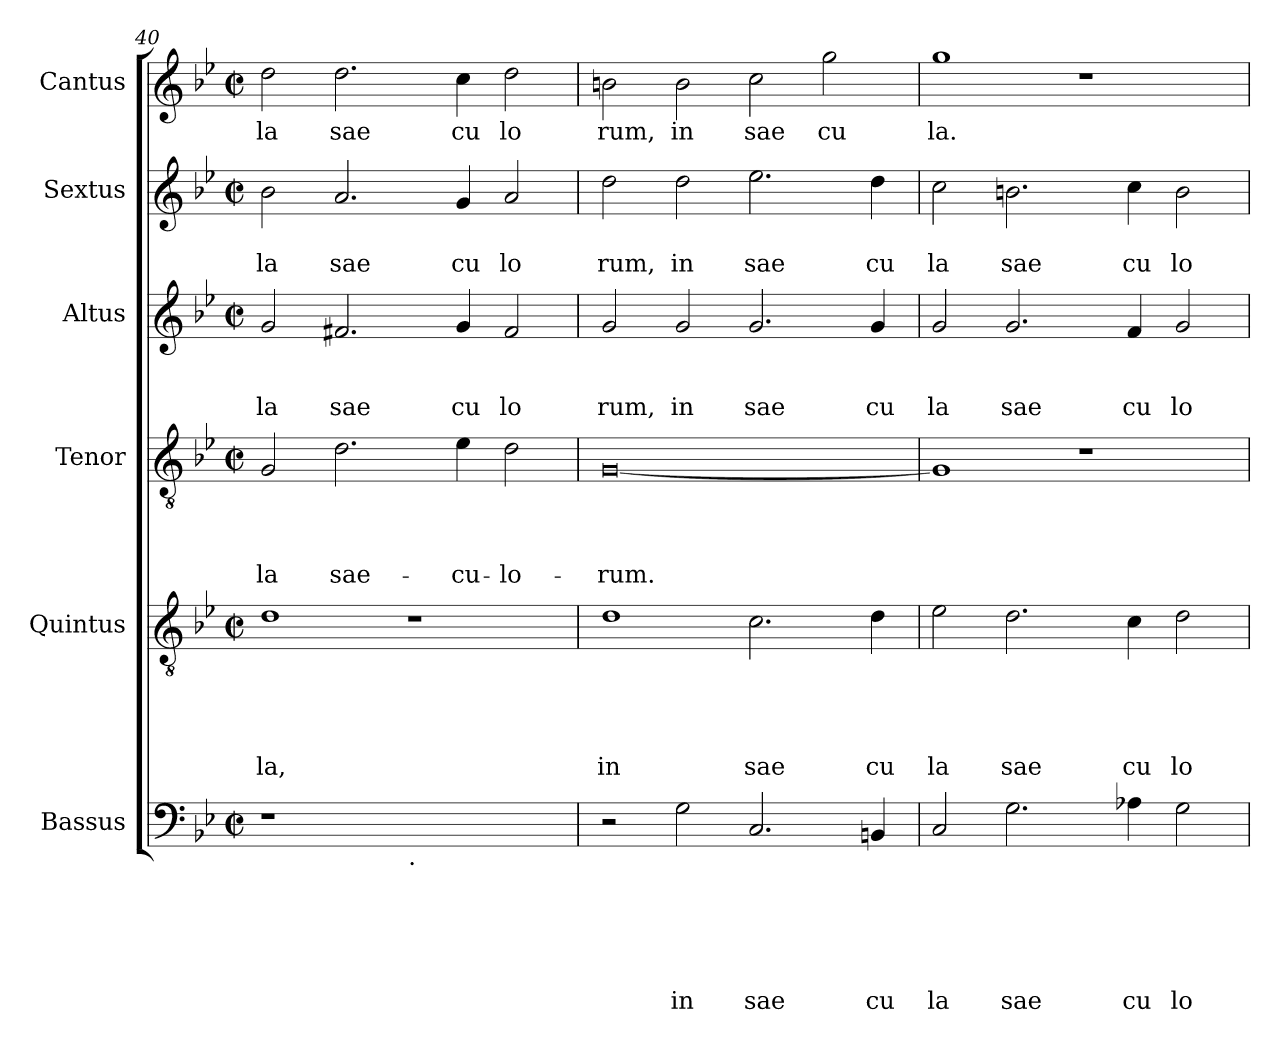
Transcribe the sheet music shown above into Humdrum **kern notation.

**kern	**text	**text	**text	**text	**text	**text	**kern	**text	**text	**text	**text	**text	**kern	**text	**text	**text	**text	**kern	**text	**text	**text	**kern	**text	**text	**kern	**text
*part6	*part6	*part6	*part6	*part6	*part6	*part6	*part5	*part5	*part5	*part5	*part5	*part5	*part4	*part4	*part4	*part4	*part4	*part3	*part3	*part3	*part3	*part2	*part2	*part2	*part1	*part1
*staff6	*staff6	*staff6	*staff6	*staff6	*staff6	*staff6	*staff5	*staff5	*staff5	*staff5	*staff5	*staff5	*staff4	*staff4	*staff4	*staff4	*staff4	*staff3	*staff3	*staff3	*staff3	*staff2	*staff2	*staff2	*staff1	*staff1
*I"Bassus	*	*	*	*	*	*	*I"Quintus	*	*	*	*	*	*I"Tenor	*	*	*	*	*I"Altus	*	*	*	*I"Sextus	*	*	*I"Cantus	*
*clefF4	*	*	*	*	*	*	*clefGv2	*	*	*	*	*	*clefGv2	*	*	*	*	*clefG2	*	*	*	*clefG2	*	*	*clefG2	*
*k[b-e-]	*	*	*	*	*	*	*k[b-e-]	*	*	*	*	*	*k[b-e-]	*	*	*	*	*k[b-e-]	*	*	*	*k[b-e-]	*	*	*k[b-e-]	*
*B-:	*	*	*	*	*	*	*B-:	*	*	*	*	*	*B-:	*	*	*	*	*B-:	*	*	*	*B-:	*	*	*B-:	*
*M2/2	*	*	*	*	*	*	*M2/2	*	*	*	*	*	*M2/2	*	*	*	*	*M2/2	*	*	*	*M2/2	*	*	*M2/2	*
*met(c|)	*	*	*	*	*	*	*met(c|)	*	*	*	*	*	*met(c|)	*	*	*	*	*met(c|)	*	*	*	*met(c|)	*	*	*met(c|)	*
=40	=40	=40	=40	=40	=40	=40	=40	=40	=40	=40	=40	=40	=40	=40	=40	=40	=40	=40	=40	=40	=40	=40	=40	=40	=40	=40
!	!	!	!	!	!	!	!	!	!	!	!	!LO:LY:b	!	!	!	!	!LO:LY:b	!	!	!	!LO:LY:b	!	!	!LO:LY:b	!	!LO:LY:b
1r	.	.	.	.	.	.	1d	.	.	.	.	la,	2G/	.	.	.	-la	2g/	.	.	la	2b-\	.	la	2dd\	la
!	!	!	!	!	!	!	!	!	!	!	!	!	!	!	!	!	!LO:LY:b	!	!	!	!LO:LY:b	!	!	!LO:LY:b	!	!LO:LY:b
.	.	.	.	.	.	.	.	.	.	.	.	.	2.d\	.	.	.	sae-	2.f#X/	.	.	sae	2.a/	.	sae	2.dd\	sae
!LO:TX:b:t=.	!	!	!	!	!	!	!	!	!	!	!	!	!	!	!	!	!	!	!	!	!	!	!	!	!	!
1ryy	.	.	.	.	.	.	1r	.	.	.	.	.	.	.	.	.	.	.	.	.	.	.	.	.	.	.
!	!	!	!	!	!	!	!	!	!	!	!	!	!	!	!	!	!LO:LY:b	!	!	!	!LO:LY:b	!	!	!LO:LY:b	!	!LO:LY:b
.	.	.	.	.	.	.	.	.	.	.	.	.	4e-\	.	.	.	-cu-	4g/	.	.	cu	4g/	.	cu	4cc\	cu
!	!	!	!	!	!	!	!	!	!	!	!	!	!	!	!	!	!LO:LY:b	!	!	!	!LO:LY:b	!	!	!LO:LY:b	!	!LO:LY:b
.	.	.	.	.	.	.	.	.	.	.	.	.	2d\	.	.	.	-lo-	2f#/	.	.	lo	2a/	.	lo	2dd\	lo
=41	=41	=41	=41	=41	=41	=41	=41	=41	=41	=41	=41	=41	=41	=41	=41	=41	=41	=41	=41	=41	=41	=41	=41	=41	=41	=41
!	!	!	!	!	!	!	!	!	!	!	!	!LO:LY:b	!	!	!	!	!LO:LY:b	!	!	!	!LO:LY:b	!	!	!LO:LY:b	!	!LO:LY:b
2r	.	.	.	.	.	.	1d	.	.	.	.	in	[<0G	.	.	.	-rum.	2g/	.	.	rum,	2dd\	.	rum,	2bn\	rum,
!	!	!	!	!	!	!LO:LY:b	!	!	!	!	!	!	!	!	!	!	!	!	!	!	!LO:LY:b	!	!	!LO:LY:b	!	!LO:LY:b
2G\	.	.	.	.	.	in	.	.	.	.	.	.	.	.	.	.	.	2g/	.	.	in	2dd\	.	in	2b\	in
!	!	!	!	!	!	!LO:LY:b	!	!	!	!	!	!LO:LY:b	!	!	!	!	!	!	!	!	!LO:LY:b	!	!	!LO:LY:b	!	!LO:LY:b
2.C/	.	.	.	.	.	sae	2.c\	.	.	.	.	sae	.	.	.	.	.	2.g/	.	.	sae	2.ee-\	.	sae	2cc\	sae
!	!	!	!	!	!	!	!	!	!	!	!	!	!	!	!	!	!	!	!	!	!	!	!	!	!	!LO:LY:b
.	.	.	.	.	.	.	.	.	.	.	.	.	.	.	.	.	.	.	.	.	.	.	.	.	2gg\	cu
!	!	!	!	!	!	!LO:LY:b	!	!	!	!	!	!LO:LY:b	!	!	!	!	!	!	!	!	!LO:LY:b	!	!	!LO:LY:b	!	!
4BBn/	.	.	.	.	.	cu	4d\	.	.	.	.	cu	.	.	.	.	.	4g/	.	.	cu	4dd\	.	cu	.	.
=42	=42	=42	=42	=42	=42	=42	=42	=42	=42	=42	=42	=42	=42	=42	=42	=42	=42	=42	=42	=42	=42	=42	=42	=42	=42	=42
!	!	!	!	!	!	!LO:LY:b	!	!	!	!	!	!LO:LY:b	!	!	!	!	!	!	!	!	!LO:LY:b	!	!	!LO:LY:b	!	!LO:LY:b
2C/	.	.	.	.	.	la	2e-\	.	.	.	.	la	1G]	.	.	.	.	2g/	.	.	la	2cc\	.	la	1gg	la.
!	!	!	!	!	!	!LO:LY:b	!	!	!	!	!	!LO:LY:b	!	!	!	!	!	!	!	!	!LO:LY:b	!	!	!LO:LY:b	!	!
2.G\	.	.	.	.	.	sae	2.d\	.	.	.	.	sae	.	.	.	.	.	2.g/	.	.	sae	2.bn\	.	sae	.	.
.	.	.	.	.	.	.	.	.	.	.	.	.	1r	.	.	.	.	.	.	.	.	.	.	.	1r	.
!	!	!	!	!	!	!LO:LY:b	!	!	!	!	!	!LO:LY:b	!	!	!	!	!	!	!	!	!LO:LY:b	!	!	!LO:LY:b	!	!
4A-X\	.	.	.	.	.	cu	4c\	.	.	.	.	cu	.	.	.	.	.	4f/	.	.	cu	4cc\	.	cu	.	.
!	!	!	!	!	!	!LO:LY:b	!	!	!	!	!	!LO:LY:b	!	!	!	!	!	!	!	!	!LO:LY:b	!	!	!LO:LY:b	!	!
2G\	.	.	.	.	.	lo	2d\	.	.	.	.	lo	.	.	.	.	.	2g/	.	.	lo	2b\	.	lo	.	.
=	=	=	=	=	=	=	=	=	=	=	=	=	=	=	=	=	=	=	=	=	=	=	=	=	=	=
*-	*-	*-	*-	*-	*-	*-	*-	*-	*-	*-	*-	*-	*-	*-	*-	*-	*-	*-	*-	*-	*-	*-	*-	*-	*-	*-
